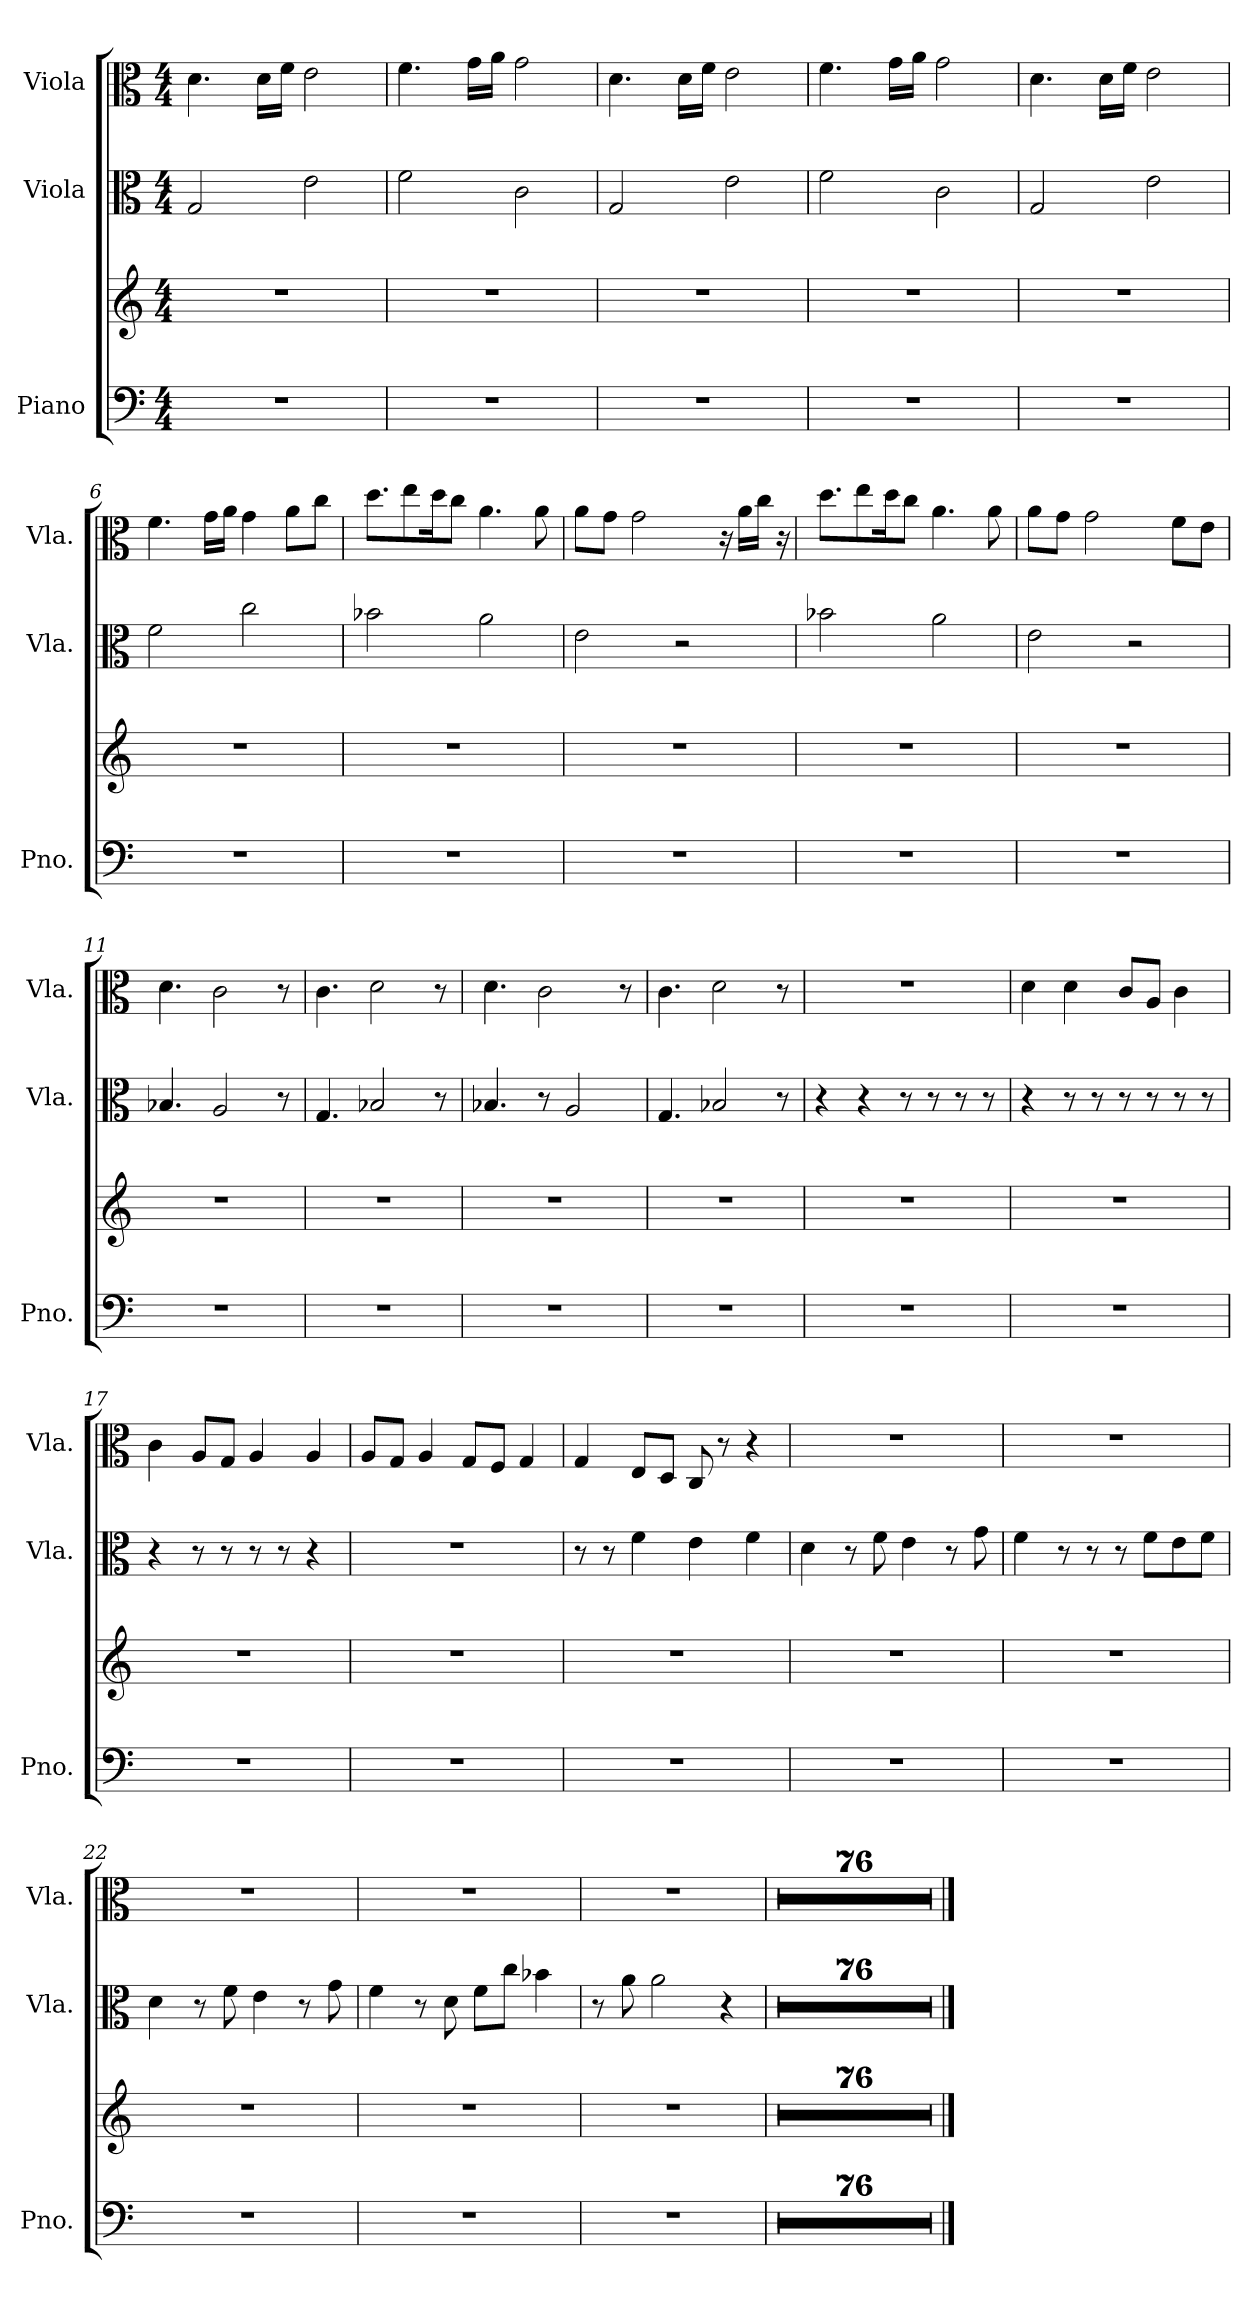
**kern	**kern	**kern	**kern
*part3	*part3	*part2	*part1
*staff4	*staff3	*staff2	*staff1
*I"Piano	*	*I"Viola	*I"Viola
*I'Pno.	*	*I'Vla.	*I'Vla.
*clefF4	*clefG2	*clefC3	*clefC3
*k[]	*k[]	*k[]	*k[]
*M4/4	*M4/4	*M4/4	*M4/4
=1	=1	=1	=1
1r	1r	2G/	4.d\
.	.	.	16d\LL
.	.	.	16f\JJ
.	.	2e\	2e\
=2	=2	=2	=2
1r	1r	2f\	4.f\
.	.	.	16g\LL
.	.	.	16a\JJ
.	.	2c\	2g\
=3	=3	=3	=3
1r	1r	2G/	4.d\
.	.	.	16d\LL
.	.	.	16f\JJ
.	.	2e\	2e\
=4	=4	=4	=4
1r	1r	2f\	4.f\
.	.	.	16g\LL
.	.	.	16a\JJ
.	.	2c\	2g\
=5	=5	=5	=5
1r	1r	2G/	4.d\
.	.	.	16d\LL
.	.	.	16f\JJ
.	.	2e\	2e\
=6	=6	=6	=6
1r	1r	2f\	4.f\
.	.	.	16g\LL
.	.	.	16a\JJ
.	.	2cc\	4g\
.	.	.	8a\L
.	.	.	8cc\J
!!LO:LB:g=z
=7	=7	=7	=7
1r	1r	2b-X\	8.dd\L
.	.	.	8ee\
.	.	.	16dd\K
.	.	.	8cc\J
.	.	2a\	4.a\
.	.	.	8a\
=8	=8	=8	=8
1r	1r	2e\	8a\L
.	.	.	8g\J
.	.	.	2g\
.	.	2r	.
.	.	.	16r
.	.	.	16a\LL
.	.	.	16cc\JJ
.	.	.	16r
=9	=9	=9	=9
1r	1r	2b-X\	8.dd\L
.	.	.	8ee\
.	.	.	16dd\K
.	.	.	8cc\J
.	.	2a\	4.a\
.	.	.	8a\
=10	=10	=10	=10
1r	1r	2e\	8a\L
.	.	.	8g\J
.	.	.	2g\
.	.	2r	.
.	.	.	8f\L
.	.	.	8e\J
=11	=11	=11	=11
1r	1r	4.B-X/	4.d\
.	.	2A/	2c\
.	.	8r	8r
=12	=12	=12	=12
1r	1r	4.G/	4.c\
.	.	2B-X/	2d\
.	.	8r	8r
!!LO:PB:g=z
=13	=13	=13	=13
1r	1r	4.B-X/	4.d\
.	.	8r	2c\
.	.	2A/	.
.	.	.	8r
=14	=14	=14	=14
1r	1r	4.G/	4.c\
.	.	2B-X/	2d\
.	.	8r	8r
=15	=15	=15	=15
1r	1r	4r	1r
.	.	4r	.
.	.	8r	.
.	.	8r	.
.	.	8r	.
.	.	8r	.
=16	=16	=16	=16
1r	1r	4r	4d\
.	.	8r	4d\
.	.	8r	.
.	.	8r	8c/L
.	.	8r	8A/J
.	.	8r	4c\
.	.	8r	.
=17	=17	=17	=17
1r	1r	4r	4c\
.	.	8r	8A/L
.	.	8r	8G/J
.	.	8r	4A/
.	.	8r	.
.	.	4r	4A/
=18	=18	=18	=18
1r	1r	1r	8A/L
.	.	.	8G/J
.	.	.	4A/
.	.	.	8G/L
.	.	.	8F/J
.	.	.	4G/
=19	=19	=19	=19
1r	1r	8r	4G/
.	.	8r	.
.	.	4f\	8E/L
.	.	.	8D/J
.	.	4e\	8C/
.	.	.	8r
.	.	4f\	4r
!!LO:LB:g=z
=20	=20	=20	=20
1r	1r	4d\	1r
.	.	8r	.
.	.	8f\	.
.	.	4e\	.
.	.	8r	.
.	.	8g\	.
=21	=21	=21	=21
1r	1r	4f\	1r
.	.	8r	.
.	.	8r	.
.	.	8r	.
.	.	8f\L	.
.	.	8e\	.
.	.	8f\J	.
=22	=22	=22	=22
1r	1r	4d\	1r
.	.	8r	.
.	.	8f\	.
.	.	4e\	.
.	.	8r	.
.	.	8g\	.
=23	=23	=23	=23
1r	1r	4f\	1r
.	.	8r	.
.	.	8d\	.
.	.	8f\L	.
.	.	8cc\J	.
.	.	4b-X\	.
=24	=24	=24	=24
1r	1r	8r	1r
.	.	8a\	.
.	.	2a\	.
.	.	4r	.
=25	=25	=25	=25
1r	1r	1r	1r
=26	=26	=26	=26
1r	1r	1r	1r
=27	=27	=27	=27
1r	1r	1r	1r
=28	=28	=28	=28
1r	1r	1r	1r
=29	=29	=29	=29
1r	1r	1r	1r
!!LO:LB:g=z
=30	=30	=30	=30
1r	1r	1r	1r
=31	=31	=31	=31
1r	1r	1r	1r
=32	=32	=32	=32
1r	1r	1r	1r
=33	=33	=33	=33
1r	1r	1r	1r
=34	=34	=34	=34
1r	1r	1r	1r
=35	=35	=35	=35
1r	1r	1r	1r
=36	=36	=36	=36
1r	1r	1r	1r
=37	=37	=37	=37
1r	1r	1r	1r
=38	=38	=38	=38
1r	1r	1r	1r
=39	=39	=39	=39
1r	1r	1r	1r
=40	=40	=40	=40
1r	1r	1r	1r
=41	=41	=41	=41
1r	1r	1r	1r
=42	=42	=42	=42
1r	1r	1r	1r
=43	=43	=43	=43
1r	1r	1r	1r
=44	=44	=44	=44
1r	1r	1r	1r
=45	=45	=45	=45
1r	1r	1r	1r
=46	=46	=46	=46
1r	1r	1r	1r
!!LO:PB:g=z
=47	=47	=47	=47
1r	1r	1r	1r
=48	=48	=48	=48
1r	1r	1r	1r
=49	=49	=49	=49
1r	1r	1r	1r
=50	=50	=50	=50
1r	1r	1r	1r
=51	=51	=51	=51
1r	1r	1r	1r
=52	=52	=52	=52
1r	1r	1r	1r
=53	=53	=53	=53
1r	1r	1r	1r
=54	=54	=54	=54
1r	1r	1r	1r
=55	=55	=55	=55
1r	1r	1r	1r
=56	=56	=56	=56
1r	1r	1r	1r
=57	=57	=57	=57
1r	1r	1r	1r
=58	=58	=58	=58
1r	1r	1r	1r
=59	=59	=59	=59
1r	1r	1r	1r
=60	=60	=60	=60
1r	1r	1r	1r
=61	=61	=61	=61
1r	1r	1r	1r
=62	=62	=62	=62
1r	1r	1r	1r
=63	=63	=63	=63
1r	1r	1r	1r
!!LO:LB:g=z
=64	=64	=64	=64
1r	1r	1r	1r
=65	=65	=65	=65
1r	1r	1r	1r
=66	=66	=66	=66
1r	1r	1r	1r
=67	=67	=67	=67
1r	1r	1r	1r
=68	=68	=68	=68
1r	1r	1r	1r
=69	=69	=69	=69
1r	1r	1r	1r
=70	=70	=70	=70
1r	1r	1r	1r
=71	=71	=71	=71
1r	1r	1r	1r
=72	=72	=72	=72
1r	1r	1r	1r
=73	=73	=73	=73
1r	1r	1r	1r
=74	=74	=74	=74
1r	1r	1r	1r
=75	=75	=75	=75
1r	1r	1r	1r
=76	=76	=76	=76
1r	1r	1r	1r
=77	=77	=77	=77
1r	1r	1r	1r
=78	=78	=78	=78
1r	1r	1r	1r
=79	=79	=79	=79
1r	1r	1r	1r
=80	=80	=80	=80
1r	1r	1r	1r
!!LO:LB:g=z
=81	=81	=81	=81
1r	1r	1r	1r
=82	=82	=82	=82
1r	1r	1r	1r
=83	=83	=83	=83
1r	1r	1r	1r
=84	=84	=84	=84
1r	1r	1r	1r
=85	=85	=85	=85
1r	1r	1r	1r
=86	=86	=86	=86
1r	1r	1r	1r
=87	=87	=87	=87
1r	1r	1r	1r
=88	=88	=88	=88
1r	1r	1r	1r
=89	=89	=89	=89
1r	1r	1r	1r
=90	=90	=90	=90
1r	1r	1r	1r
=91	=91	=91	=91
1r	1r	1r	1r
=92	=92	=92	=92
1r	1r	1r	1r
=93	=93	=93	=93
1r	1r	1r	1r
=94	=94	=94	=94
1r	1r	1r	1r
=95	=95	=95	=95
1r	1r	1r	1r
=96	=96	=96	=96
1r	1r	1r	1r
=97	=97	=97	=97
1r	1r	1r	1r
!!LO:PB:g=z
=98	=98	=98	=98
1r	1r	1r	1r
=99	=99	=99	=99
1r	1r	1r	1r
=100	=100	=100	=100
1r	1r	1r	1r
==	==	==	==
*-	*-	*-	*-
